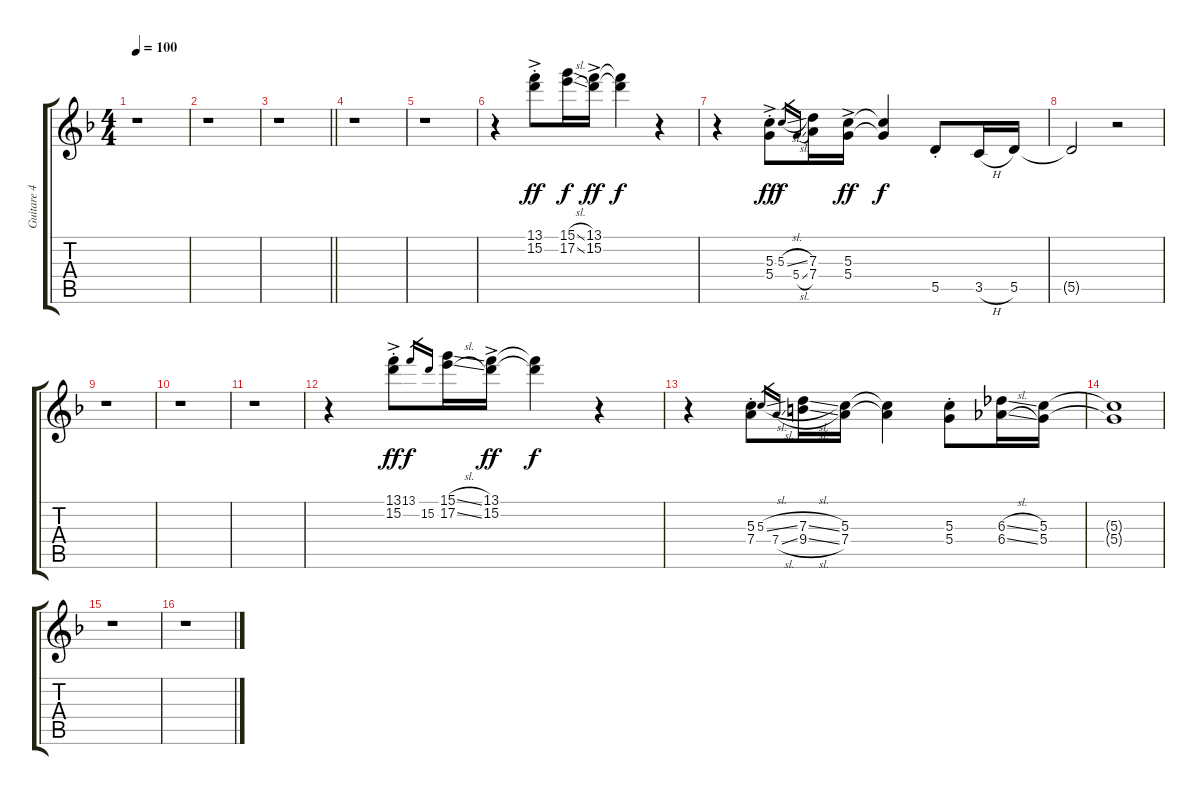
\track ("Guitare 4 (fills)" "Guitare 4 ") {instrument overdrivenguitar}
\staff {score tabs}
\tuning (E4 B3 G3 D3 A2 E2) {hide}
\ts (4 4)
\tempo 100
\clef g2
\ks dminor
r.1{dy mf} |
r.1 |
\barLineRight lightlight
r.1 |
r.1 |
r.1 |
r.4 (13.1 15.2{ac st}).8{dy ff} (15.1{sl} 17.2{sl}).16{dy f} (13.1 15.2{ac}).16{dy ff} (13.1{t} 15.2{t}).4{dy f} r.4 |
r.4 (5.3 5.4{ac st}).8{dy ff} 5.3{sl}.16{gr dy f} 5.4{sl}.16{gr} (7.3 7.4).16 (5.3 5.4{ac}).16{dy ff} (5.3{t} 5.4{t}).4{dy f} 5.5{st}.8 3.5{h}.16 5.5.16 |
5.5{t}.2 r.2 |
r.1 |
r.1 |
r.1 |
r.4 (13.1 15.2{ac st}).8{dy ff} 13.1.16{gr dy f} 15.2.16{gr} (15.1{sl} 17.2{sl}).16 (13.1 15.2{ac}).16{dy ff} (13.1{t} 15.2{t}).4{dy f} r.4 |
r.4 (5.3 7.4{st}).8 5.3{sl}.16{gr} 7.4{sl}.16{gr} (7.3{sl} 9.4{sl}).16 (5.3 7.4).16 (5.3{t} 7.4{t}).4 (5.3 5.4{st}).8 (6.3{sl} 6.4{sl}).16 (5.3 5.4).16 |
(5.3{t} 5.4{t}).1 |
r.1 |
r.1
